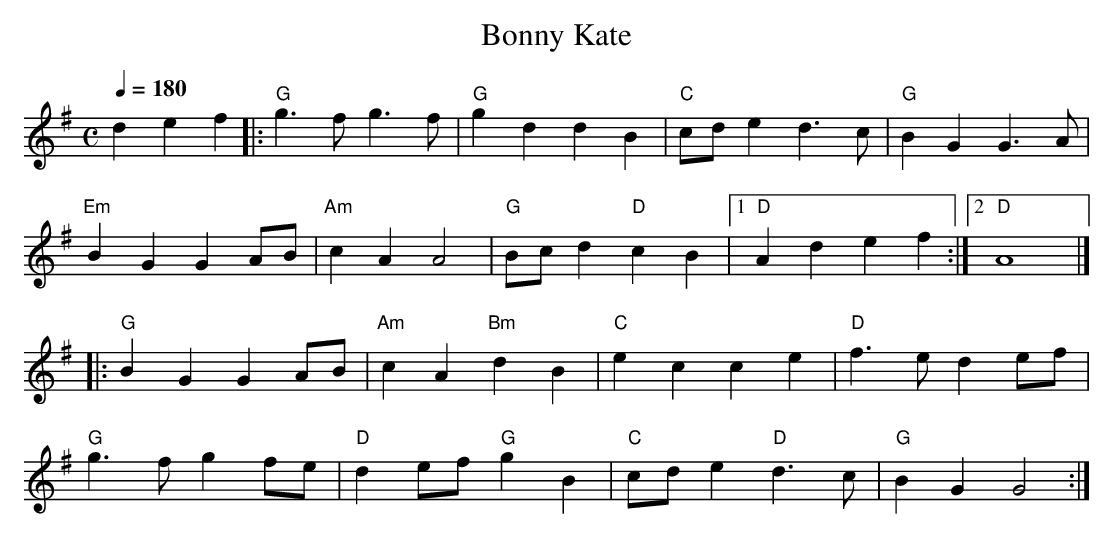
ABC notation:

X:1
T: Bonny Kate
M: C
L: 1/4
K: G
Q: 180
d e f |: "G" g> f g> f | "G" g d d B | "C" c/d/ e d>c | "G" B G G>A |
"Em" B G G A/B/ | "Am" c A A2 | "G" B/c/ d "D" c B |\
 [1 "D" A d e f :| [2 "D" A4 |]
|: "G" B GG A/B/ | "Am" c A "Bm" d B | "C" e c c e | "D" f> e d e/f/ |
"G" g>f g f/e/ | "D" d e/f/ "G" g B | "C" c/d/ e "D" d>c | "G" B G G2 :|
